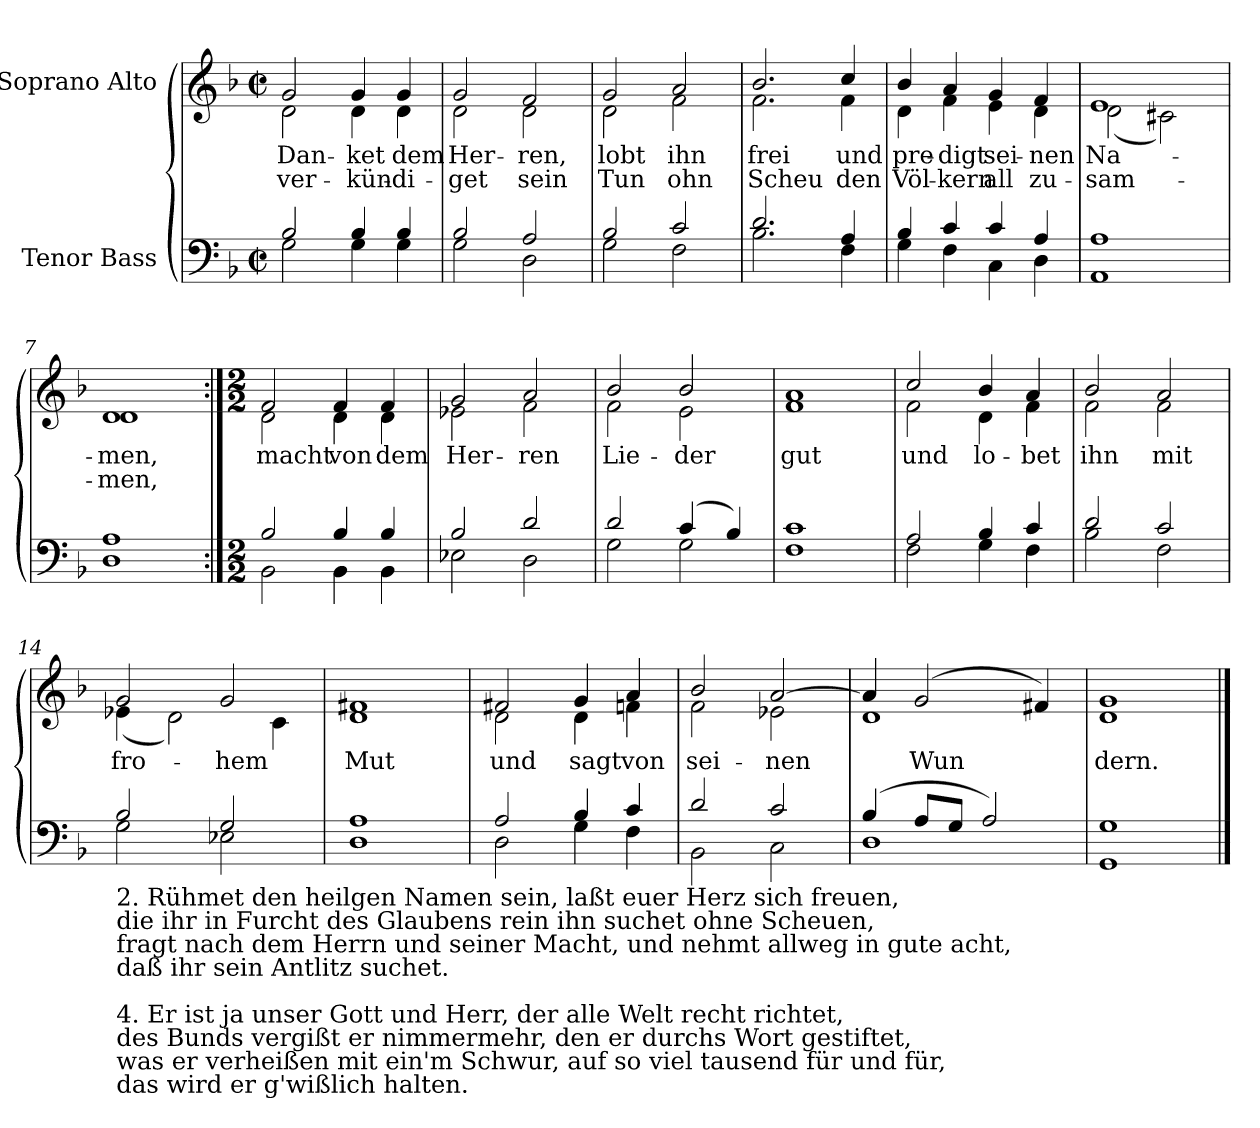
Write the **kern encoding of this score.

**kern	**kern	**text	**text
*part2	*part1	*part1	*part1
*staff2	*staff1	*staff1	*staff1
*I"Tenor Bass	*I"Soprano Alto	*	*
*clefF4	*clefG2	*	*
*k[b-]	*k[b-]	*	*
*F:	*F:	*	*
*M2/2	*M2/2	*	*
*met(c|)	*met(c|)	*	*
=1	=1	=1	=1
*^	*	*	*
!	!	!LO:TX:a:cj:t=Cornelius Becker\n(1561-1604)	!	!
!	!	!LO:TX:a:cj:t=Psalm 105, SWV 203	!	!
!	!	!LO:TX:a:cj:t=Heinrich Schütz\n(1585-1672)	!	!
!	!	!	!LO:LY:b	!LO:LY:b
*	*	*^	*	*
2B-/	2G\	2g/	2d\	Dan-	-ver-
!	!	!	!	!LO:LY:b	!LO:LY:b
4B-/	4G\	4g/	4d\	-ket	kün-
!	!	!	!	!LO:LY:b	!LO:LY:b
4B-/	4G\	4g/	4d\	-dem	di-
=2	=2	=2	=2	=2	=2
!	!	!	!	!LO:LY:b	!LO:LY:b
2B-/	2G\	2g/	2d\	-Her-	-get
!	!	!	!	!LO:LY:b	!LO:LY:b
2A/	2D\	2f/	2d\	ren,	sein
=3	=3	=3	=3	=3	=3
!	!	!	!	!LO:LY:b	!LO:LY:b
2B-/	2G\	2g/	2d\	lobt	Tun
!	!	!	!	!LO:LY:b	!LO:LY:b
2c/	2F\	2a/	2f\	ihn	ohn
=4	=4	=4	=4	=4	=4
!	!	!	!	!LO:LY:b	!LO:LY:b
2.d/	2.B-\	2.b-/	2.f\	frei	Scheu
!	!	!	!	!LO:LY:b	!LO:LY:b
4A/	4F\	4cc/	4f\	und	den
=5	=5	=5	=5	=5	=5
!	!	!	!	!LO:LY:b	!LO:LY:b
4B-/	4G\	4b-/	4d\	pre-	-Völ-
!	!	!	!	!LO:LY:b	!LO:LY:b
4c/	4F\	4a/	4f\	-digt	kern
!	!	!	!	!LO:LY:b	!LO:LY:b
4c/	4C\	4g/	4e\	sei-	-all
!	!	!	!	!LO:LY:b	!LO:LY:b
4A/	4D\	4f/	4d\	nen	zu-
=6	=6	=6	=6	=6	=6
!	!	!	!	!LO:LY:b	!LO:LY:b
1A/	1AA\	1e/	(<2d\	-Na-	-sam-
.	.	.	2c#X\)	.	.
=7	=7	=7	=7	=7	=7
!	!	!	!	!LO:LY:b	!LO:LY:b
1A/	1D\	1d/	1d\	-men,	men,
!!LO:LB:g=z	!!
=8:|!	=8:|!	=8:|!	=8:|!	=8:|!	=8:|!
*M2/2	*	*M2/2	*	*	*
!	!	!	!	!LO:LY:b	!
2B-/	2BB-\	2f/	2d\	macht	.
!	!	!	!	!LO:LY:b	!
4B-/	4BB-\	4f/	4d\	von	.
!	!	!	!	!LO:LY:b	!
4B-/	4BB-\	4f/	4d\	dem	.
=9	=9	=9	=9	=9	=9
!	!	!	!	!LO:LY:b	!
2B-/	2E-X\	2g/	2e-X\	Her-	.
!	!	!	!	!LO:LY:b	!
2d/	2D\	2a/	2f\	-ren	.
=10	=10	=10	=10	=10	=10
!	!	!	!	!LO:LY:b	!
2d/	2G\	2b-/	2f\	Lie-	.
!	!	!	!	!LO:LY:b	!
(>4c/	2G\	2b-/	2e\	-der	.
4B-/)	.	.	.	.	.
=11	=11	=11	=11	=11	=11
!	!	!	!	!LO:LY:b	!
1c/	1F\	1a/	1f\	gut	.
=12	=12	=12	=12	=12	=12
!	!	!	!	!LO:LY:b	!
2A/	2F\	2cc/	2f\	und	.
!	!	!	!	!LO:LY:b	!
4B-/	4G\	4b-/	4d\	lo-	.
!	!	!	!	!LO:LY:b	!
4c/	4F\	4a/	4f\	-bet	.
=13	=13	=13	=13	=13	=13
!	!	!	!	!LO:LY:b	!
2d/	2B-\	2b-/	2f\	ihn	.
!	!	!	!	!LO:LY:b	!
2c/	2F\	2a/	2f\	mit	.
!!LO:LB:g=z	!!
=14	=14	=14	=14	=14	=14
!LO:TX:b:t=2. Rühmet den heilgen Namen sein, laßt euer Herz sich freuen,\ndie ihr in Furcht des Glaubens rein ihn suchet ohne Scheuen,\nfragt nach dem Herrn und seiner Macht, und nehmt allweg in gute acht,\ndaß ihr sein Antlitz suchet.\n\n4. Er ist ja unser Gott und Herr, der alle Welt recht richtet,\ndes Bunds vergißt er nimmermehr, den er durchs Wort gestiftet,\nwas er verheißen mit ein'm Schwur, auf so viel tausend für und für,\ndas wird er g'wißlich halten.	!	!	!	!	!
!	!	!	!	!LO:LY:b	!
2B-/	2G\	2g/	(<4e-X\	fro-	.
.	.	.	2d\)	.	.
!	!	!	!	!LO:LY:b	!
2G/	2E-X\	2g/	.	-hem	.
.	.	.	4c\	.	.
=15	=15	=15	=15	=15	=15
!	!	!	!	!LO:LY:b	!
1A/	1D\	1f#X/	1d\	Mut	.
=16	=16	=16	=16	=16	=16
!	!	!	!	!LO:LY:b	!
2A/	2D\	2f#X/	2d\	und	.
!	!	!	!	!LO:LY:b	!
4B-/	4G\	4g/	4d\	sagt	.
!	!	!	!	!LO:LY:b	!
4c/	4F\	4a/	4fn\	von	.
=17	=17	=17	=17	=17	=17
!	!	!	!	!LO:LY:b	!
2d/	2BB-\	2b-/	2f\	sei-	.
!	!	!	!	!LO:LY:b	!
2c/	2C\	[2a/	2e-X\	-nen	.
=18	=18	=18	=18	=18	=18
(>4B-/	1D\	4a/]	1d\	.	.
!	!	!	!	!LO:LY:b	!
8A/L	.	(>2g/	.	Wun	.
8G/J	.	.	.	.	.
2A/)	.	.	.	.	.
.	.	4f#X/)	.	.	.
=19	=19	=19	=19	=19	=19
!	!	!	!	!LO:LY:b	!
1G/	1GG\	1g/	1d\	dern.	.
*v	*v	*	*	*	*
*	*v	*v	*	*
==	==	==	==
*-	*-	*-	*-
